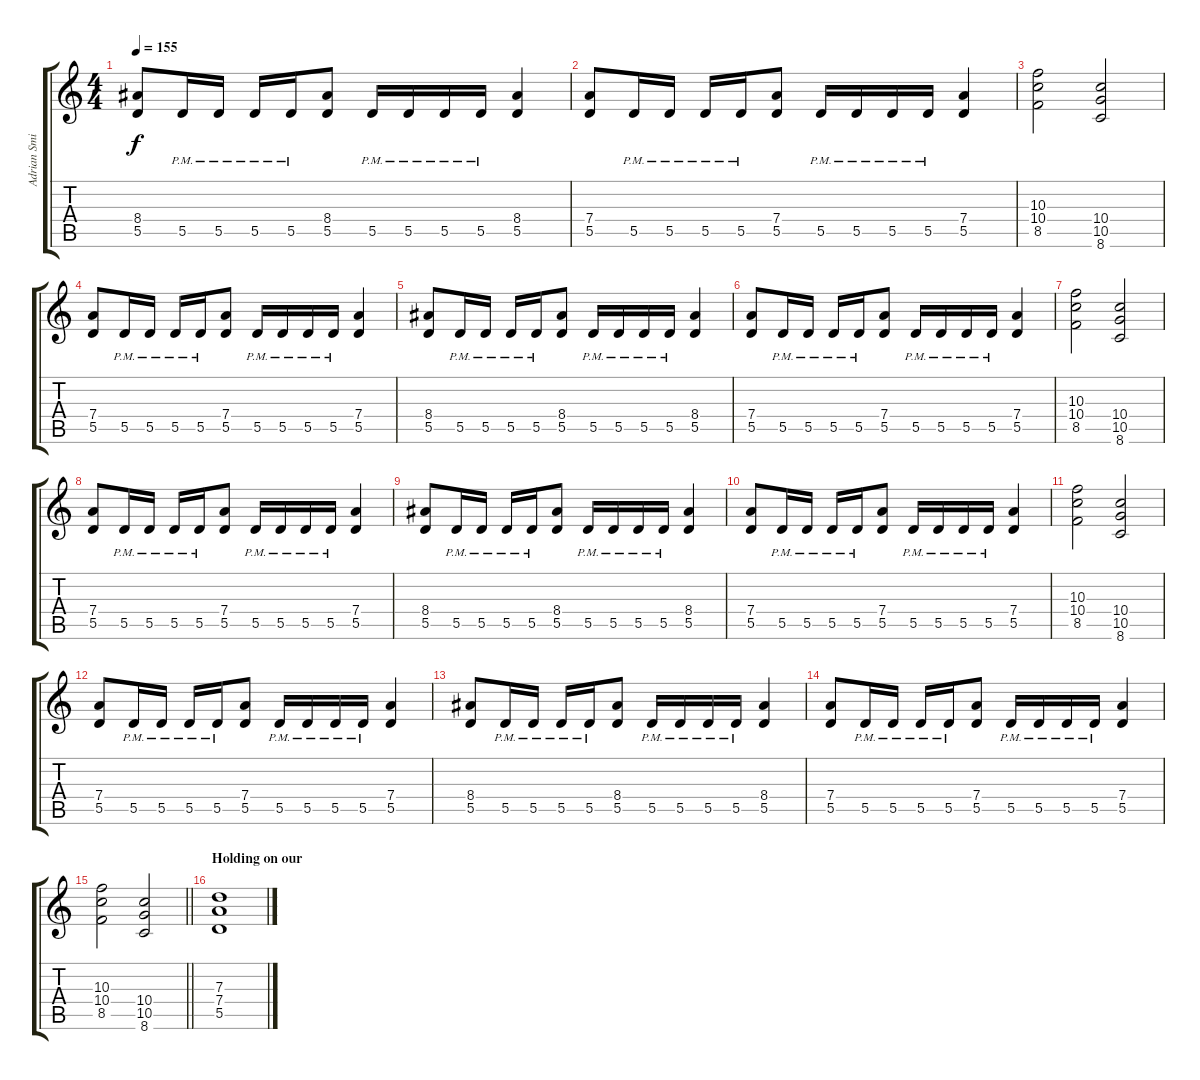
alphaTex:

\track ("Adrian Smith" "Adrian Smi") {instrument acousticguitarsteel}
\staff {score tabs}
\tuning (E4 B3 G3 D3 A2 E2) {hide}
\ts (4 4)
\tempo 155
\clef g2
\ks c
(8.4 5.5).8{dy f} 5.5{pm}.16 5.5{pm}.16 5.5{pm}.16 5.5{pm}.16 (8.4 5.5).8 5.5{pm}.16 5.5{pm}.16 5.5{pm}.16 5.5{pm}.16 (8.4 5.5).4 |
(7.4 5.5).8 5.5{pm}.16 5.5{pm}.16 5.5{pm}.16 5.5{pm}.16 (7.4 5.5).8 5.5{pm}.16 5.5{pm}.16 5.5{pm}.16 5.5{pm}.16 (7.4 5.5).4 |
(10.3 10.4 8.5).2 (10.4 10.5 8.6).2 |
(7.4 5.5).8 5.5{pm}.16 5.5{pm}.16 5.5{pm}.16 5.5{pm}.16 (7.4 5.5).8 5.5{pm}.16 5.5{pm}.16 5.5{pm}.16 5.5{pm}.16 (7.4 5.5).4 |
(8.4 5.5).8 5.5{pm}.16 5.5{pm}.16 5.5{pm}.16 5.5{pm}.16 (8.4 5.5).8 5.5{pm}.16 5.5{pm}.16 5.5{pm}.16 5.5{pm}.16 (8.4 5.5).4 |
(7.4 5.5).8 5.5{pm}.16 5.5{pm}.16 5.5{pm}.16 5.5{pm}.16 (7.4 5.5).8 5.5{pm}.16 5.5{pm}.16 5.5{pm}.16 5.5{pm}.16 (7.4 5.5).4 |
(10.3 10.4 8.5).2 (10.4 10.5 8.6).2 |
(7.4 5.5).8 5.5{pm}.16 5.5{pm}.16 5.5{pm}.16 5.5{pm}.16 (7.4 5.5).8 5.5{pm}.16 5.5{pm}.16 5.5{pm}.16 5.5{pm}.16 (7.4 5.5).4 |
(8.4 5.5).8 5.5{pm}.16 5.5{pm}.16 5.5{pm}.16 5.5{pm}.16 (8.4 5.5).8 5.5{pm}.16 5.5{pm}.16 5.5{pm}.16 5.5{pm}.16 (8.4 5.5).4 |
(7.4 5.5).8 5.5{pm}.16 5.5{pm}.16 5.5{pm}.16 5.5{pm}.16 (7.4 5.5).8 5.5{pm}.16 5.5{pm}.16 5.5{pm}.16 5.5{pm}.16 (7.4 5.5).4 |
(10.3 10.4 8.5).2 (10.4 10.5 8.6).2 |
(7.4 5.5).8 5.5{pm}.16 5.5{pm}.16 5.5{pm}.16 5.5{pm}.16 (7.4 5.5).8 5.5{pm}.16 5.5{pm}.16 5.5{pm}.16 5.5{pm}.16 (7.4 5.5).4 |
(8.4 5.5).8 5.5{pm}.16 5.5{pm}.16 5.5{pm}.16 5.5{pm}.16 (8.4 5.5).8 5.5{pm}.16 5.5{pm}.16 5.5{pm}.16 5.5{pm}.16 (8.4 5.5).4 |
(7.4 5.5).8 5.5{pm}.16 5.5{pm}.16 5.5{pm}.16 5.5{pm}.16 (7.4 5.5).8 5.5{pm}.16 5.5{pm}.16 5.5{pm}.16 5.5{pm}.16 (7.4 5.5).4 |
\barLineRight lightlight
(10.3 10.4 8.5).2 (10.4 10.5 8.6).2 |
\section ("" "Holding on our")
(7.3 7.4 5.5).1
